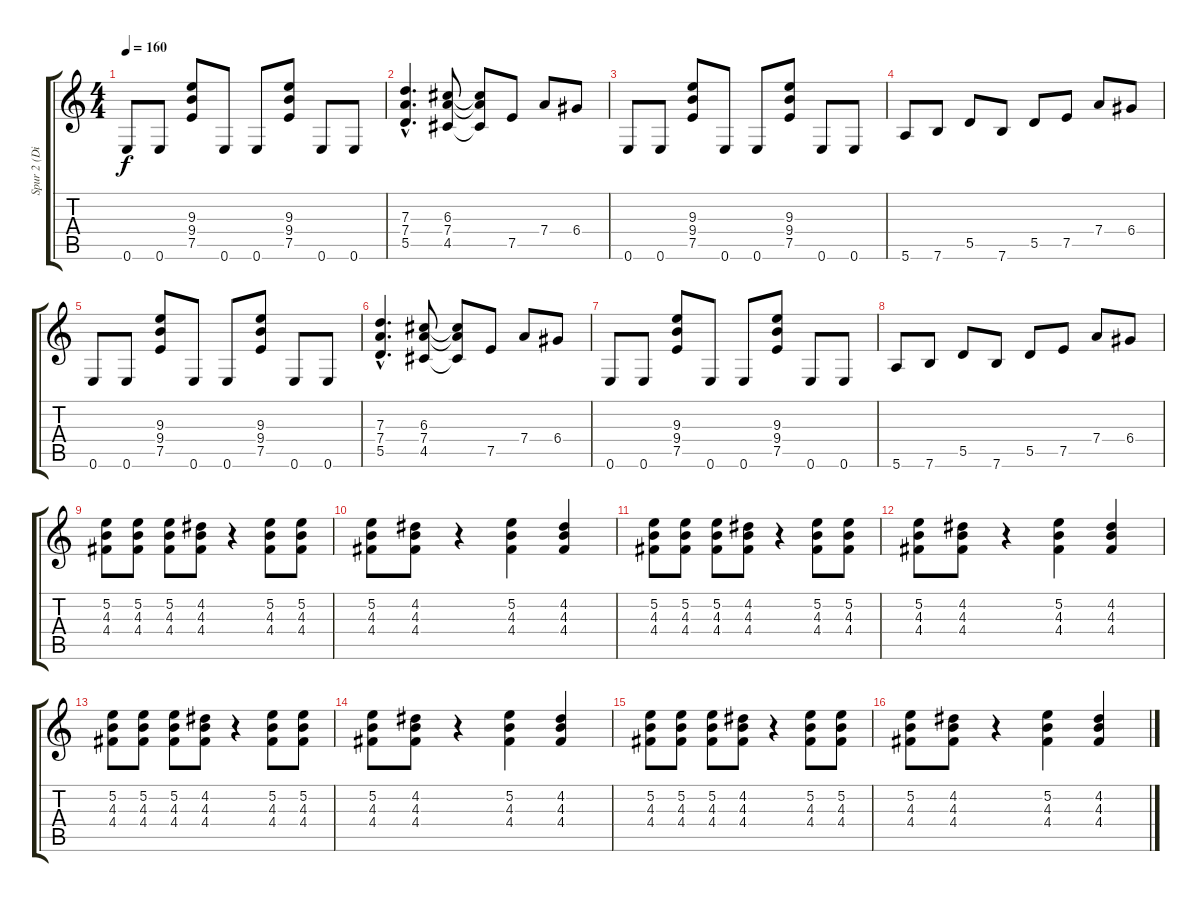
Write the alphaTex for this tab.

\track ("Spur 2 (Disto)" "Spur 2 (Di") {instrument distortionguitar}
\staff {score tabs}
\tuning (E4 B3 G3 D3 A2 E2) {hide}
\ts (4 4)
\tempo 160
\clef g2
\ks c
0.6.8{dy f} 0.6.8 (9.3 9.4 7.5).8 0.6.8 0.6.8 (9.3 9.4 7.5).8 0.6.8 0.6.8 |
(7.3{hac} 7.4{hac} 5.5{hac}).4{d} (6.3 7.4 4.5).8 (6.3{t} 7.4{t} 4.5{t}).8 7.5.8 7.4.8 6.4.8 |
0.6.8 0.6.8 (9.3 9.4 7.5).8 0.6.8 0.6.8 (9.3 9.4 7.5).8 0.6.8 0.6.8 |
5.6.8 7.6.8 5.5.8 7.6.8 5.5.8 7.5.8 7.4.8 6.4.8 |
0.6.8 0.6.8 (9.3 9.4 7.5).8 0.6.8 0.6.8 (9.3 9.4 7.5).8 0.6.8 0.6.8 |
(7.3{hac} 7.4{hac} 5.5{hac}).4{d} (6.3 7.4 4.5).8 (6.3{t} 7.4{t} 4.5{t}).8 7.5.8 7.4.8 6.4.8 |
0.6.8 0.6.8 (9.3 9.4 7.5).8 0.6.8 0.6.8 (9.3 9.4 7.5).8 0.6.8 0.6.8 |
5.6.8 7.6.8 5.5.8 7.6.8 5.5.8 7.5.8 7.4.8 6.4.8 |
(5.2 4.3 4.4).8 (5.2 4.3 4.4).8 (5.2 4.3 4.4).8 (4.2 4.3 4.4).8 r.4 (5.2 4.3 4.4).8 (5.2 4.3 4.4).8 |
(5.2 4.3 4.4).8 (4.2 4.3 4.4).8 r.4 (5.2 4.3 4.4).4 (4.2 4.3 4.4).4 |
(5.2 4.3 4.4).8 (5.2 4.3 4.4).8 (5.2 4.3 4.4).8 (4.2 4.3 4.4).8 r.4 (5.2 4.3 4.4).8 (5.2 4.3 4.4).8 |
(5.2 4.3 4.4).8 (4.2 4.3 4.4).8 r.4 (5.2 4.3 4.4).4 (4.2 4.3 4.4).4 |
(5.2 4.3 4.4).8 (5.2 4.3 4.4).8 (5.2 4.3 4.4).8 (4.2 4.3 4.4).8 r.4 (5.2 4.3 4.4).8 (5.2 4.3 4.4).8 |
(5.2 4.3 4.4).8 (4.2 4.3 4.4).8 r.4 (5.2 4.3 4.4).4 (4.2 4.3 4.4).4 |
(5.2 4.3 4.4).8 (5.2 4.3 4.4).8 (5.2 4.3 4.4).8 (4.2 4.3 4.4).8 r.4 (5.2 4.3 4.4).8 (5.2 4.3 4.4).8 |
(5.2 4.3 4.4).8 (4.2 4.3 4.4).8 r.4 (5.2 4.3 4.4).4 (4.2 4.3 4.4).4
